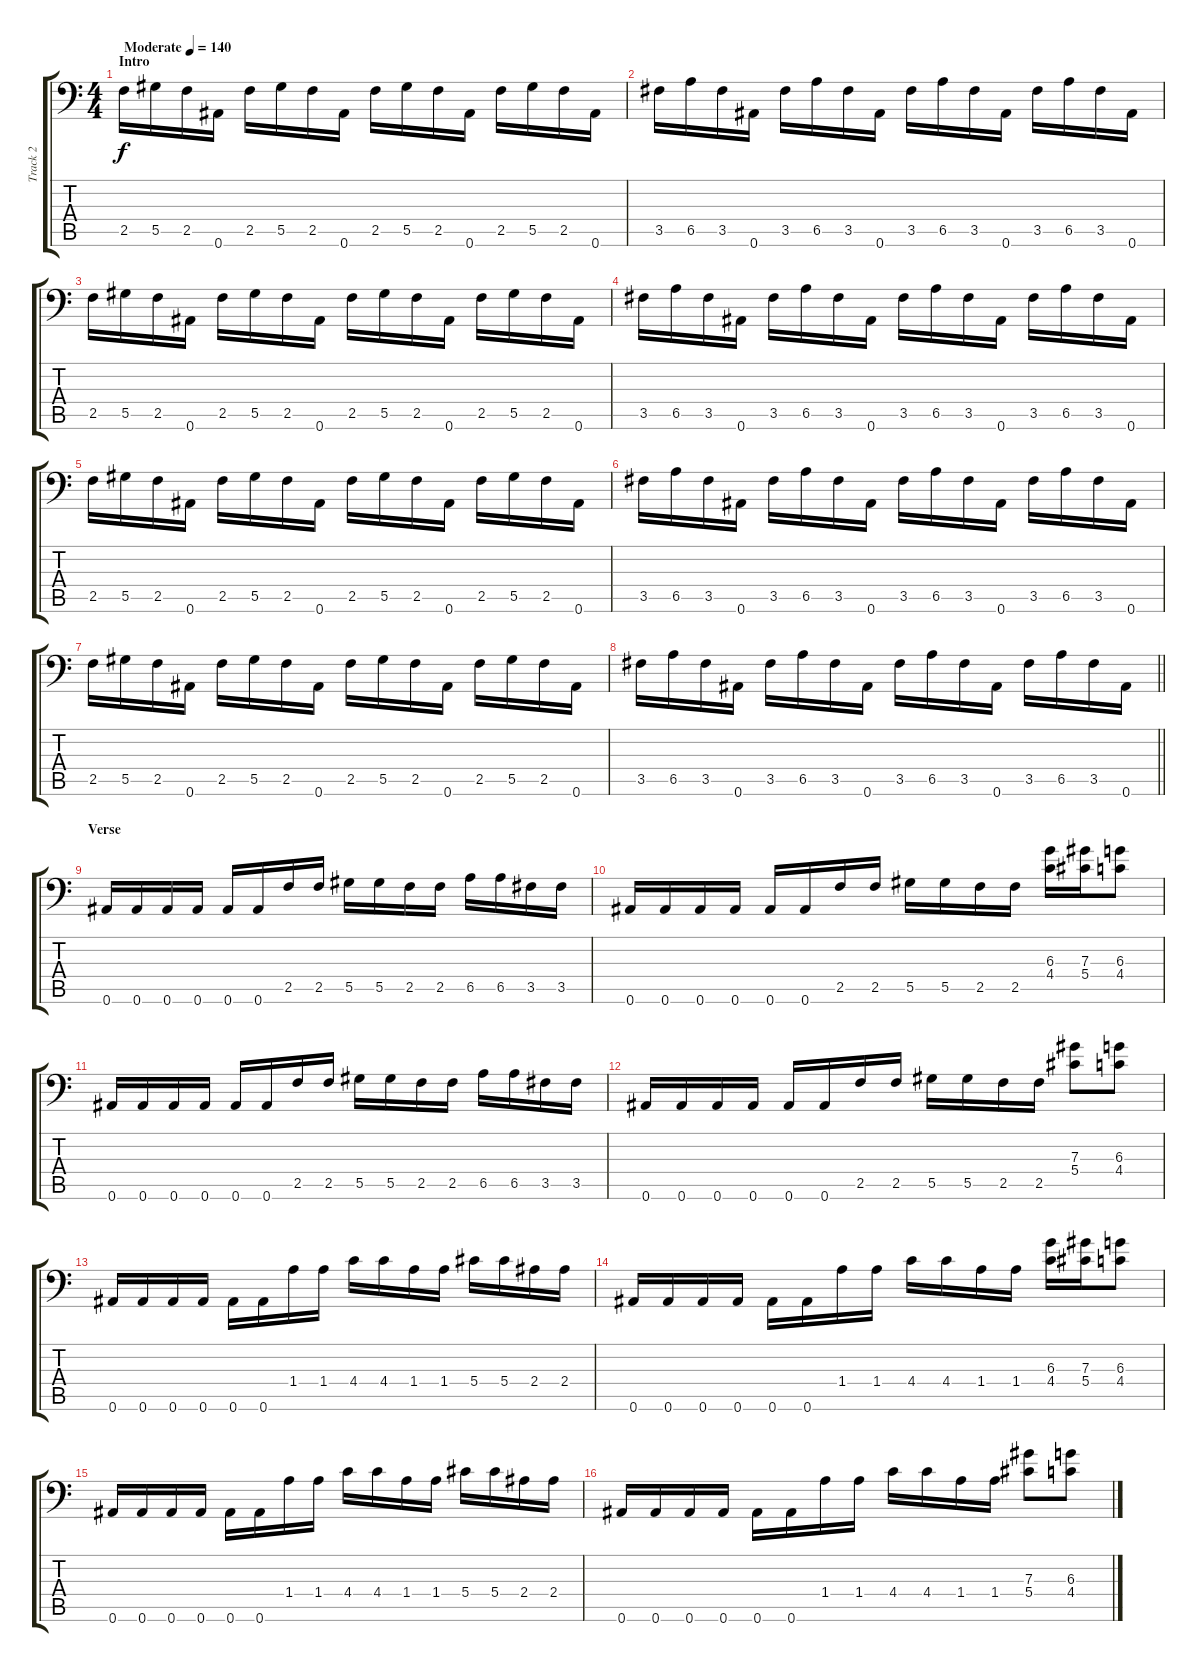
\track ("Track 2" "Track 2") {instrument distortionguitar}
\staff {score tabs}
\tuning (Bb3 F3 Db3 Ab2 Eb2 Bb1) {hide}
\ts (4 4)
\section ("" "Intro")
\tempo (140 "Moderate")
\clef f4
\ks c
2.5.16{dy f instrument distortionguitar} 5.5.16 2.5.16 0.6.16 2.5.16 5.5.16 2.5.16 0.6.16 2.5.16 5.5.16 2.5.16 0.6.16 2.5.16 5.5.16 2.5.16 0.6.16 |
3.5.16 6.5.16 3.5.16 0.6.16 3.5.16 6.5.16 3.5.16 0.6.16 3.5.16 6.5.16 3.5.16 0.6.16 3.5.16 6.5.16 3.5.16 0.6.16 |
2.5.16 5.5.16 2.5.16 0.6.16 2.5.16 5.5.16 2.5.16 0.6.16 2.5.16 5.5.16 2.5.16 0.6.16 2.5.16 5.5.16 2.5.16 0.6.16 |
3.5.16 6.5.16 3.5.16 0.6.16 3.5.16 6.5.16 3.5.16 0.6.16 3.5.16 6.5.16 3.5.16 0.6.16 3.5.16 6.5.16 3.5.16 0.6.16 |
2.5.16 5.5.16 2.5.16 0.6.16 2.5.16 5.5.16 2.5.16 0.6.16 2.5.16 5.5.16 2.5.16 0.6.16 2.5.16 5.5.16 2.5.16 0.6.16 |
3.5.16 6.5.16 3.5.16 0.6.16 3.5.16 6.5.16 3.5.16 0.6.16 3.5.16 6.5.16 3.5.16 0.6.16 3.5.16 6.5.16 3.5.16 0.6.16 |
2.5.16 5.5.16 2.5.16 0.6.16 2.5.16 5.5.16 2.5.16 0.6.16 2.5.16 5.5.16 2.5.16 0.6.16 2.5.16 5.5.16 2.5.16 0.6.16 |
\barLineRight lightlight
3.5.16 6.5.16 3.5.16 0.6.16 3.5.16 6.5.16 3.5.16 0.6.16 3.5.16 6.5.16 3.5.16 0.6.16 3.5.16 6.5.16 3.5.16 0.6.16 |
\section ("" "Verse")
0.6.16 0.6.16 0.6.16 0.6.16 0.6.16 0.6.16 2.5.16 2.5.16 5.5.16 5.5.16 2.5.16 2.5.16 6.5.16 6.5.16 3.5.16 3.5.16 |
0.6.16 0.6.16 0.6.16 0.6.16 0.6.16 0.6.16 2.5.16 2.5.16 5.5.16 5.5.16 2.5.16 2.5.16 (6.3 4.4).16 (7.3 5.4).16 (6.3 4.4).8 |
0.6.16 0.6.16 0.6.16 0.6.16 0.6.16 0.6.16 2.5.16 2.5.16 5.5.16 5.5.16 2.5.16 2.5.16 6.5.16 6.5.16 3.5.16 3.5.16 |
0.6.16 0.6.16 0.6.16 0.6.16 0.6.16 0.6.16 2.5.16 2.5.16 5.5.16 5.5.16 2.5.16 2.5.16 (7.3 5.4).8 (6.3 4.4).8 |
0.6.16 0.6.16 0.6.16 0.6.16 0.6.16 0.6.16 1.4.16 1.4.16 4.4.16 4.4.16 1.4.16 1.4.16 5.4.16 5.4.16 2.4.16 2.4.16 |
0.6.16 0.6.16 0.6.16 0.6.16 0.6.16 0.6.16 1.4.16 1.4.16 4.4.16 4.4.16 1.4.16 1.4.16 (6.3 4.4).16 (7.3 5.4).16 (6.3 4.4).8 |
0.6.16 0.6.16 0.6.16 0.6.16 0.6.16 0.6.16 1.4.16 1.4.16 4.4.16 4.4.16 1.4.16 1.4.16 5.4.16 5.4.16 2.4.16 2.4.16 |
0.6.16 0.6.16 0.6.16 0.6.16 0.6.16 0.6.16 1.4.16 1.4.16 4.4.16 4.4.16 1.4.16 1.4.16 (7.3 5.4).8 (6.3 4.4).8
